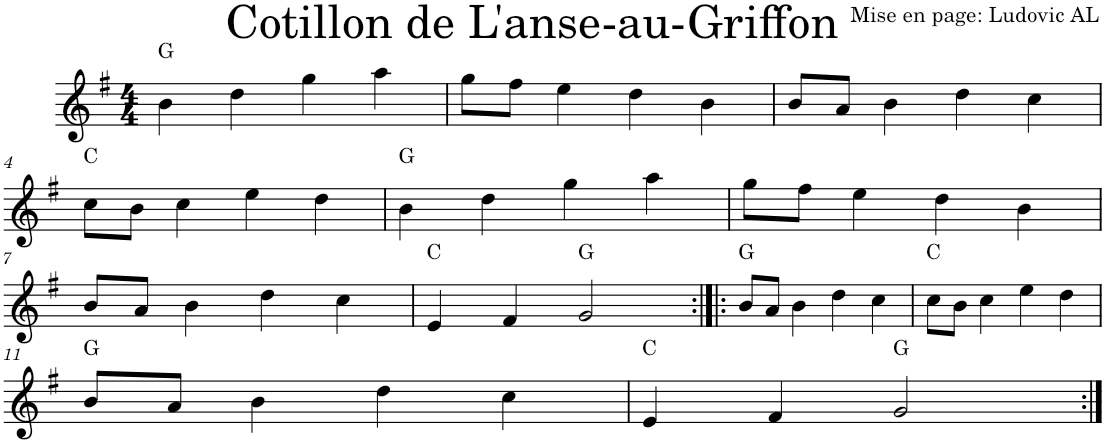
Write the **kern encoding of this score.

**kern	**harte
*part1	*part1
*staff1	*
*I"Violon	*
*I'Vln.	*
*clefG2	*
*k[f#]	*
*M4/4	*
=1	=1
4b\	G:maj
4dd\	.
4gg\	.
4aa\	.
=2	=2
8gg\L	.
8ff#\J	.
4ee\	.
4dd\	.
4b\	.
=3	=3
8b/L	.
8a/J	.
4b\	.
4dd\	.
4cc\	.
!!LO:LB:g=z
=4	=4
8cc\L	C:maj
8b\J	.
4cc\	.
4ee\	.
4dd\	.
=5	=5
4b\	G:maj
4dd\	.
4gg\	.
4aa\	.
=6	=6
8gg\L	.
8ff#\J	.
4ee\	.
4dd\	.
4b\	.
!!LO:LB:g=z
=7	=7
8b/L	.
8a/J	.
4b\	.
4dd\	.
4cc\	.
=8	=8
4e/	C:maj
4f#/	.
2g/	G:maj
=9:|!|:	=9:|!|:
8b/L	G:maj
8a/J	.
4b\	.
4dd\	.
4cc\	.
=10	=10
8cc\L	C:maj
8b\J	.
4cc\	.
4ee\	.
4dd\	.
!!LO:LB:g=z
=11	=11
8b/L	G:maj
8a/J	.
4b\	.
4dd\	.
4cc\	.
=12	=12
4e/	C:maj
4f#/	.
2g/	G:maj
=:|!	=:|!
*-	*-
